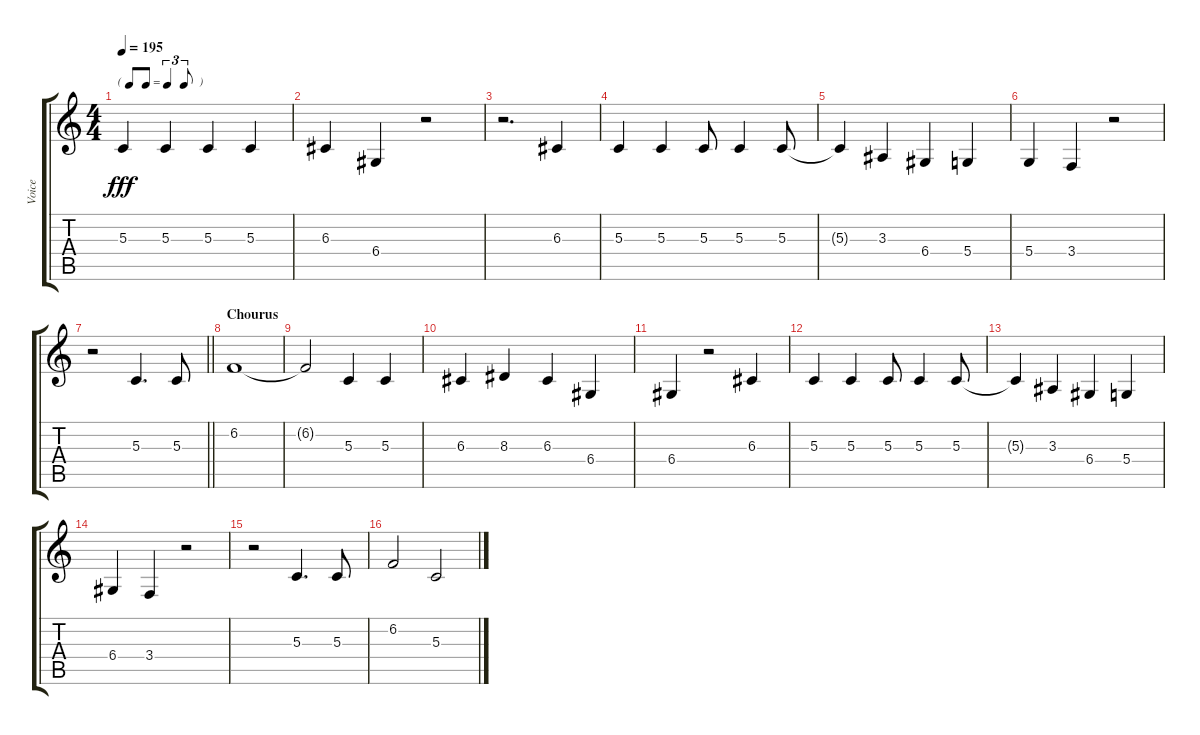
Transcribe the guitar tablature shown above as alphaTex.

\track ("Voice" "Voice") {instrument lead6voice}
\staff {score tabs}
\tuning (E4 B3 G3 D3 A2 E2) {hide}
\ts (4 4)
\tf triplet8th
\tempo 195
\clef g2
\ks c
5.3.4{dy fff} 5.3.4 5.3.4 5.3.4 |
6.3.4 6.4.4 r.2 |
r.2{d} 6.3.4 |
5.3.4 5.3.4 5.3.8 5.3.4 5.3.8 |
5.3{t}.4 3.3.4 6.4.4 5.4.4 |
5.4.4 3.4.4 r.2 |
\barLineRight lightlight
r.2 5.3.4{d} 5.3.8 |
\section ("" "Chourus")
6.2.1 |
6.2{t}.2 5.3.4 5.3.4 |
6.3.4 8.3.4 6.3.4 6.4.4 |
6.4.4 r.2 6.3.4 |
5.3.4 5.3.4 5.3.8 5.3.4 5.3.8 |
5.3{t}.4 3.3.4 6.4.4 5.4.4 |
6.4.4 3.4.4 r.2 |
r.2 5.3.4{d} 5.3.8 |
6.2.2 5.3.2
